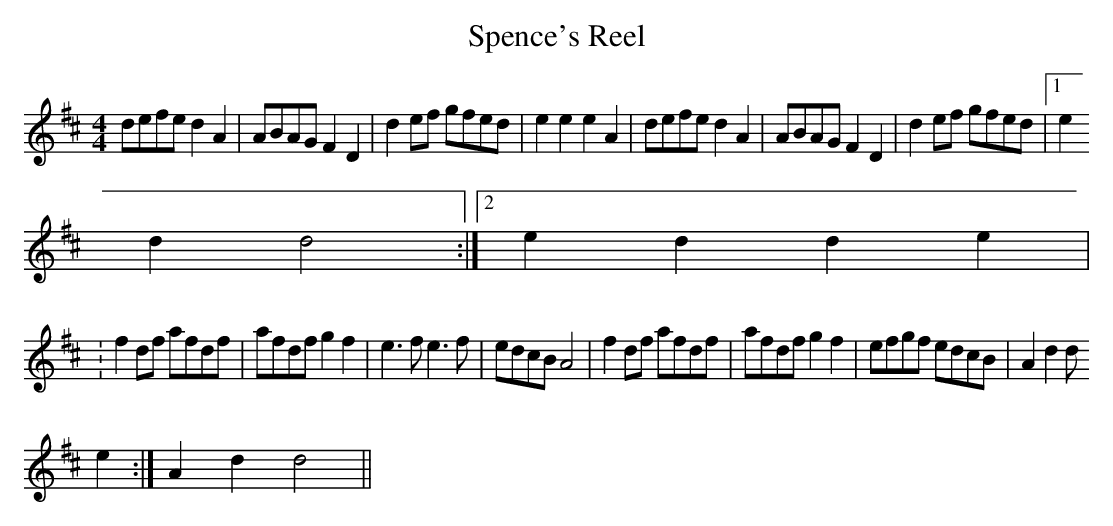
X:1
T:Spence's Reel
M:4/4
L:1/8
K:D
defe d2A2|ABAG F2D2|d2ef gfed|e2e2e2A2|defe d2A2|ABAG F2D2|d2ef gfed|1e2
d2d4:|2e2d2d2e2|
:f2df afdf|afdf g2f2|e3fe3f |edcB A4|f2df afdf|afdf g2f2|efgf edcB|A2d2d
2e2:|A2d2d4||
